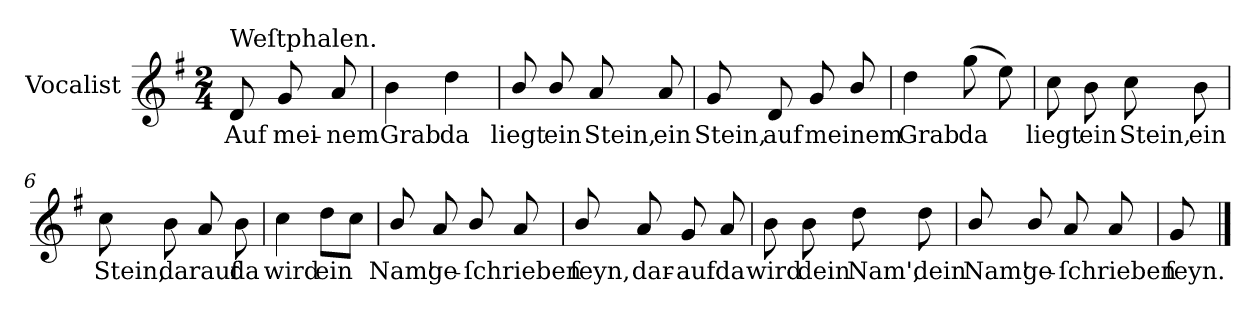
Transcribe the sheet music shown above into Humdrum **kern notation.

**kern	**text
*part1	*part1
*staff1	*staff1
*I"Vocalist	*
*k[f#]	*
*G:	*
*M2/4	*
=	=
!LO:TX:a:t=Weſtphalen.	!
8d	Auf
8g	mei-
8a	-nem
=1	=1
4b	Grab
4dd	da
=2	=2
8b/	liegt
8b/	ein
8a	Stein,
8a	ein
=3	=3
8g	Stein,
8d	auf
8g	meinem
8b/	.
=4	=4
4dd	Grab
(8gg	da
8ee)	.
=5	=5
8cc	liegt
8b	ein
8cc	Stein,
8b	ein
=6	=6
8cc	Stein,
8b	darauf
8a	.
8b	da
=7	=7
4cc	wird
8ddL	ein
8ccJ	.
=8	=8
8b/	Nam'
8a	ge-
8b/	-ſchrieben
8a	.
=9	=9
8b/	ſeyn,
8a	dar-
8g	-auf
8a	da
=10	=10
8b	wird
8b	dein
8dd	Nam',
8dd	dein
=11	=11
8b/	Nam'
8b/	ge-
8a	-ſchrieben
8a	.
=12	=12
8g	ſeyn.
==	==
*-	*-
